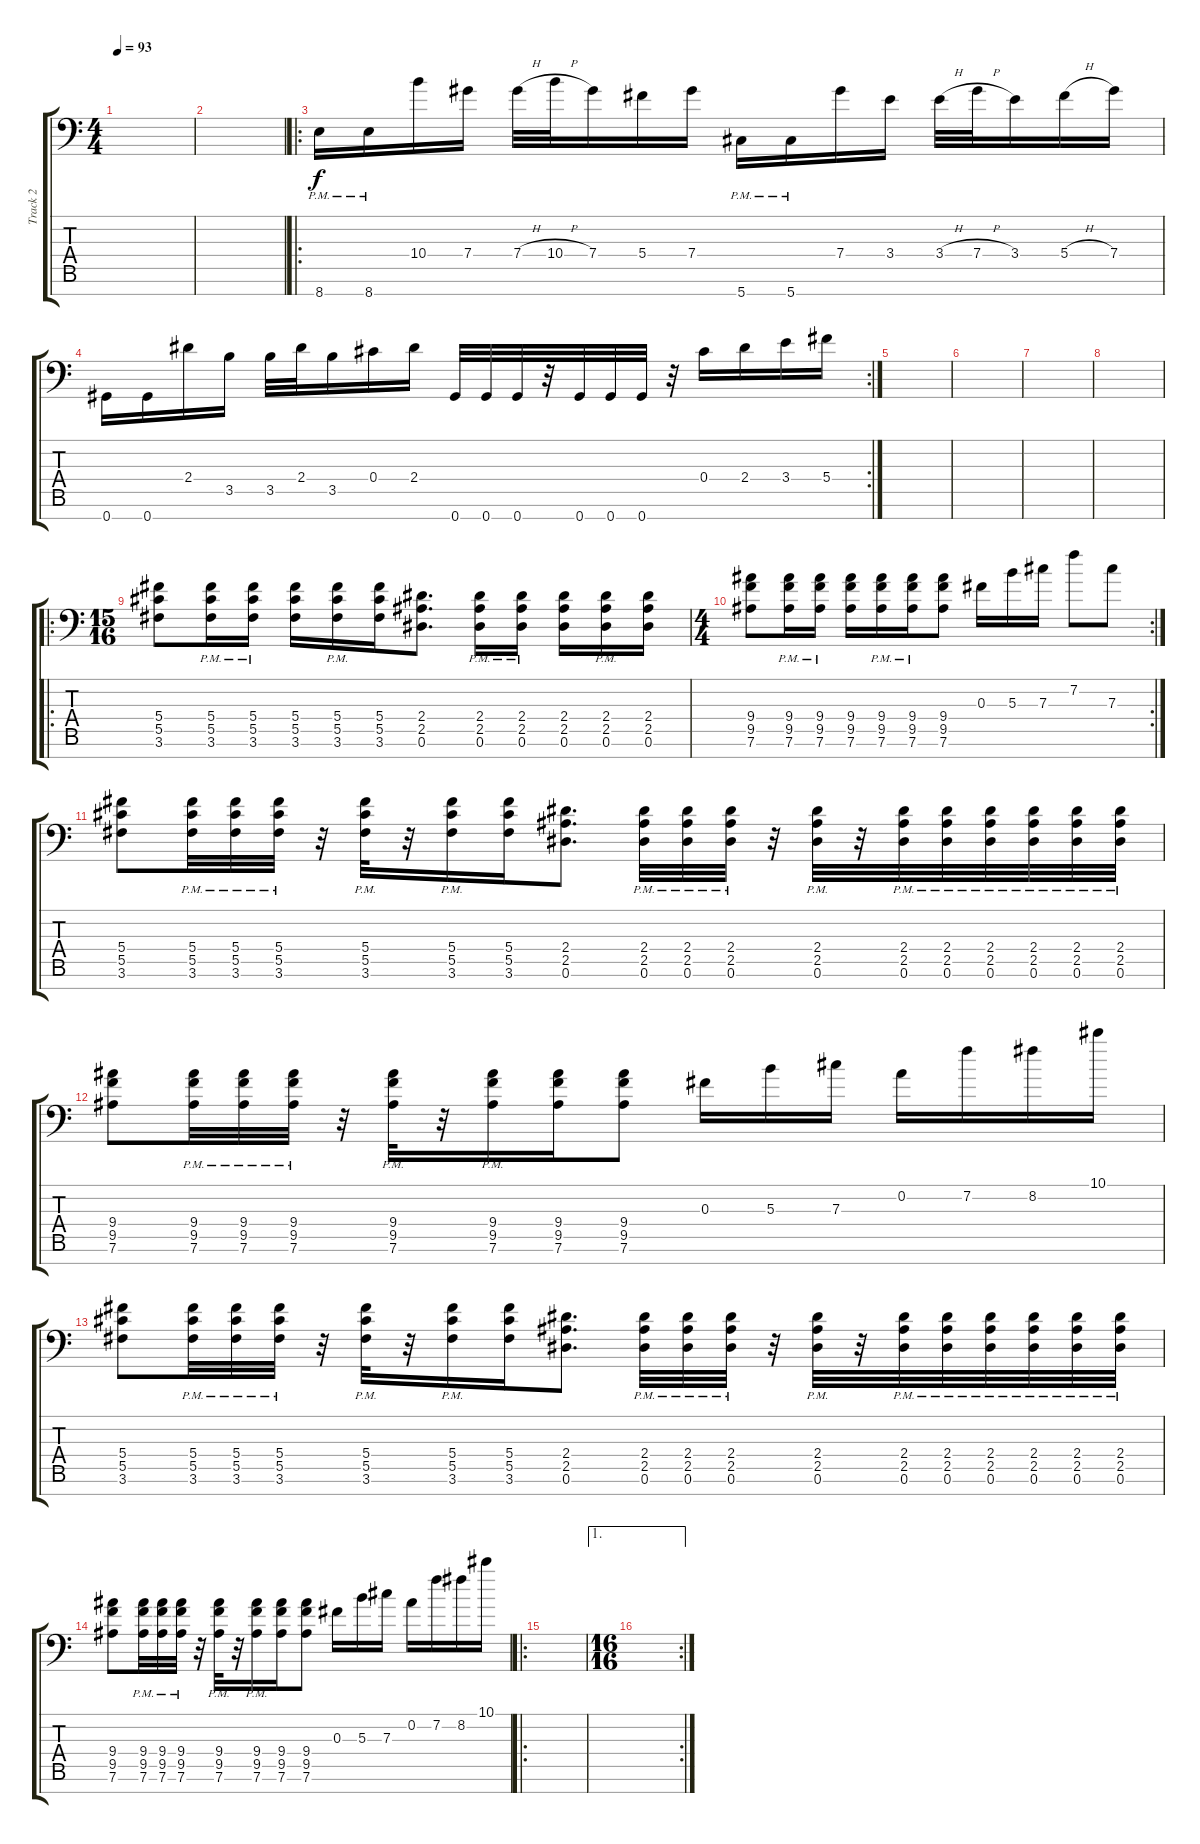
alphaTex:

\track ("Track 2" "Track 2") {instrument distortionguitar}
\staff {score tabs}
\tuning (Eb4 Bb3 Gb3 Db3 Ab2 Eb2 Ab1) {hide}
\ts (4 4)
\tempo 93
\clef f4
\ks c
|
|
\ro
8.7{pm}.16 8.7{pm}.16 10.4.16 7.4.16 7.4{h}.32 10.4{h}.32 7.4.16 5.4.16 7.4.16 5.7{pm}.16 5.7{pm}.16 7.4.16 3.4.16 3.4{h}.32 7.4{h}.32 3.4.16 5.4{h}.16 7.4.16 |
\rc 2
0.7.16 0.7.16 2.4.16 3.5.16 3.5.32 2.4.32 3.5.16 0.4.16 2.4.16 0.7.32 0.7.32 0.7.32 r.32 0.7.32 0.7.32 0.7.32 r.32 0.4.16 2.4.16 3.4.16 5.4.16 |
|
|
|
|
\ro
\ts (15 16)
(5.4 5.5 3.6).8 (5.4{pm} 5.5{pm} 3.6{pm}).16 (5.4{pm} 5.5{pm} 3.6{pm}).16 (5.4 5.5 3.6).16 (5.4{pm} 5.5{pm} 3.6{pm}).16 (5.4 5.5 3.6).16 (2.4 2.5 0.6).8{d} (2.4{pm} 2.5{pm} 0.6{pm}).16 (2.4{pm} 2.5{pm} 0.6{pm}).16 (2.4 2.5 0.6).16 (2.4{pm} 2.5{pm} 0.6{pm}).16 (2.4 2.5 0.6).16 |
\rc 2
\ts (4 4)
(9.4 9.5 7.6).8 (9.4{pm} 9.5{pm} 7.6{pm}).16 (9.4{pm} 9.5{pm} 7.6{pm}).16 (9.4 9.5 7.6).16 (9.4{pm} 9.5{pm} 7.6{pm}).16 (9.4{pm} 9.5{pm} 7.6{pm}).16 (9.4 9.5 7.6).8 0.3.16 5.3.16 7.3.16 7.2.8 7.3.8 |
(5.4 5.5 3.6).8 (5.4{pm} 5.5{pm} 3.6{pm}).32 (5.4{pm} 5.5{pm} 3.6{pm}).32 (5.4{pm} 5.5{pm} 3.6{pm}).32 r.32 (5.4{pm} 5.5{pm} 3.6{pm}).32 r.32 (5.4{pm} 5.5{pm} 3.6{pm}).16 (5.4 5.5 3.6).16 (2.4 2.5 0.6).8{d} (2.4{pm} 2.5{pm} 0.6{pm}).32 (2.4{pm} 2.5{pm} 0.6{pm}).32 (2.4{pm} 2.5{pm} 0.6{pm}).32 r.32 (2.4{pm} 2.5{pm} 0.6{pm}).32 r.32 (2.4{pm} 2.5{pm} 0.6{pm}).32 (2.4{pm} 2.5{pm} 0.6{pm}).32 (2.4{pm} 2.5{pm} 0.6{pm}).32 (2.4{pm} 2.5{pm} 0.6{pm}).32 (2.4{pm} 2.5{pm} 0.6{pm}).32 (2.4{pm} 2.5{pm} 0.6{pm}).32 |
(9.4 9.5 7.6).8 (9.4{pm} 9.5{pm} 7.6{pm}).32 (9.4{pm} 9.5{pm} 7.6{pm}).32 (9.4{pm} 9.5{pm} 7.6{pm}).32 r.32 (9.4{pm} 9.5{pm} 7.6{pm}).32 r.32 (9.4{pm} 9.5{pm} 7.6{pm}).16 (9.4 9.5 7.6).16 (9.4 9.5 7.6).8 0.3.16 5.3.16 7.3.16 0.2.16 7.2.16 8.2.16 10.1.16 |
(5.4 5.5 3.6).8 (5.4{pm} 5.5{pm} 3.6{pm}).32 (5.4{pm} 5.5{pm} 3.6{pm}).32 (5.4{pm} 5.5{pm} 3.6{pm}).32 r.32 (5.4{pm} 5.5{pm} 3.6{pm}).32 r.32 (5.4{pm} 5.5{pm} 3.6{pm}).16 (5.4 5.5 3.6).16 (2.4 2.5 0.6).8{d} (2.4{pm} 2.5{pm} 0.6{pm}).32 (2.4{pm} 2.5{pm} 0.6{pm}).32 (2.4{pm} 2.5{pm} 0.6{pm}).32 r.32 (2.4{pm} 2.5{pm} 0.6{pm}).32 r.32 (2.4{pm} 2.5{pm} 0.6{pm}).32 (2.4{pm} 2.5{pm} 0.6{pm}).32 (2.4{pm} 2.5{pm} 0.6{pm}).32 (2.4{pm} 2.5{pm} 0.6{pm}).32 (2.4{pm} 2.5{pm} 0.6{pm}).32 (2.4{pm} 2.5{pm} 0.6{pm}).32 |
(9.4 9.5 7.6).8 (9.4{pm} 9.5{pm} 7.6{pm}).32 (9.4{pm} 9.5{pm} 7.6{pm}).32 (9.4{pm} 9.5{pm} 7.6{pm}).32 r.32 (9.4{pm} 9.5{pm} 7.6{pm}).32 r.32 (9.4{pm} 9.5{pm} 7.6{pm}).16 (9.4 9.5 7.6).16 (9.4 9.5 7.6).8 0.3.16 5.3.16 7.3.16 0.2.16 7.2.16 8.2.16 10.1.16 |
\ro
|
\ae 1
\rc 2
\ts (16 16)
